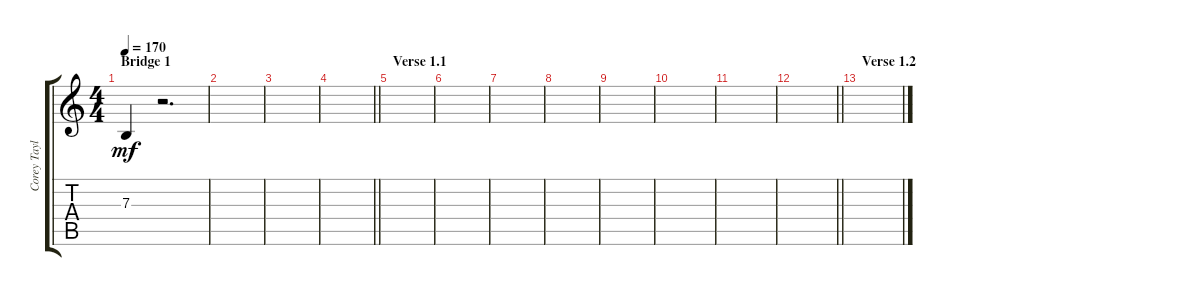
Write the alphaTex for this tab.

\track ("Corey Taylor" "Corey Tayl") {instrument lead2sawtooth}
\staff {score tabs}
\tuning (Db4 Ab3 E3 B2 Gb2 B1) {hide}
\ts (4 4)
\section ("" "Bridge 1")
\tempo 170
\clef g2
\ks c
7.3{t}.4{dy mf} r.2{d} |
|
|
\barLineRight lightlight
|
\section ("" "Verse 1.1")
|
|
|
|
|
|
|
\barLineRight lightlight
|
\section ("" "Verse 1.2")
